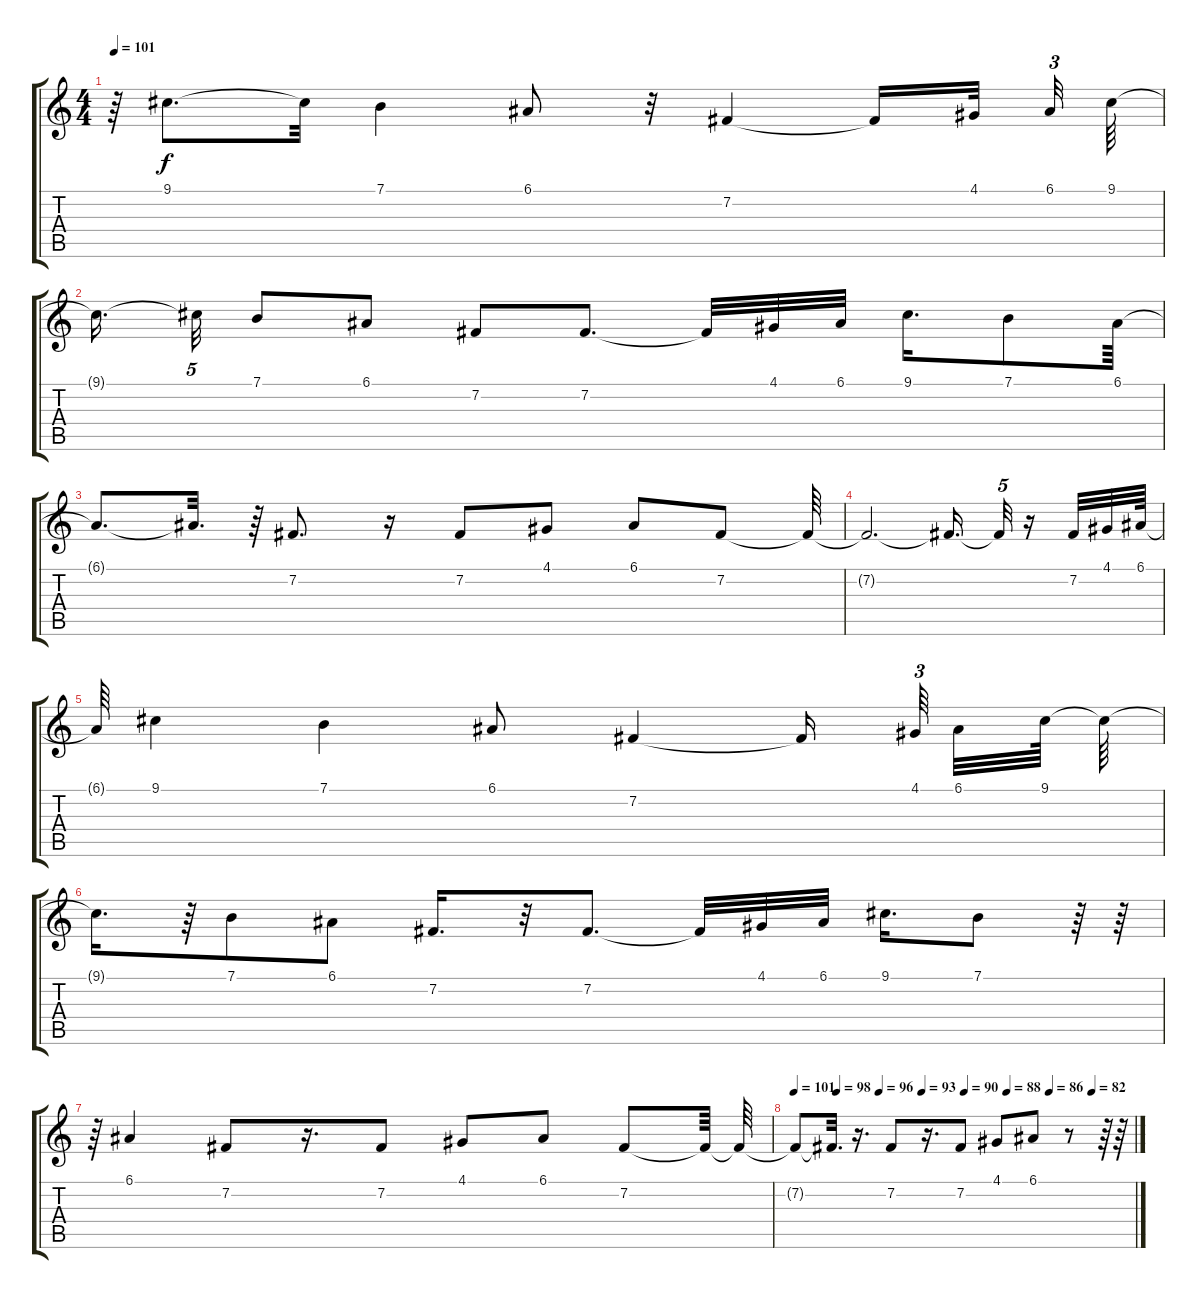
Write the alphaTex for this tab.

\track "" {instrument recorder}
\staff {score tabs}
\tuning (E4 B3 G3 D3 A2 E2) {hide}
\ts (4 4)
\tempo 101
\clef g2
\ks c
r.64{dy f} 9.1.8{d} 9.1{t}.32 7.1.4 6.1.8 r.32 7.2.4 7.2{t}.16 4.1.32 6.1.32{tu (3 2)} 9.1.64 |
9.1{t}.16{d} 9.1{t}.32{tu (5 4)} 7.1.8 6.1.8 7.2.8 7.2.8{d} 7.2{t}.32 4.1.32 6.1.32 9.1.16{d} 7.1.8 6.1.64 |
6.1{t}.8{d} 6.1{t}.32{d} r.64 7.2.8{d} r.16 7.2.8 4.1.8 6.1.8 7.2.8 7.2{t}.64 |
7.2{t}.2{d} 7.2{t}.16{d} 7.2{t}.32{tu (5 4)} r.16 7.2.32 4.1.32 6.1.64 |
6.1{t}.64 9.1.4 7.1.4 6.1.8 7.2.4 7.2{t}.16 4.1.64{tu (3 2)} 6.1.32 9.1.64 9.1{t}.64 |
9.1{t}.16{d} r.64 7.1.8 6.1.8 7.2.16{d} r.32 7.2.8{d} 7.2{t}.32 4.1.32 6.1.32 9.1.16{d} 7.1.8 r.64 r.64 |
r.64 6.1.4 7.2.8 r.16{d} 7.2.8 4.1.8 6.1.8 7.2.8 7.2{t}.64 7.2{t}.64 |
\tempo 101
\tempo (98 0.125)
\tempo (96 0.25)
\tempo (93 0.375)
\tempo (90 0.5)
\tempo (88 0.625)
\tempo (86 0.75)
\tempo (82 0.875)
7.2{t}.8 7.2{t}.32{d} r.16{d} 7.2.8 r.16{d} 7.2.8 4.1.8 6.1.8 r.8 r.64 r.64
